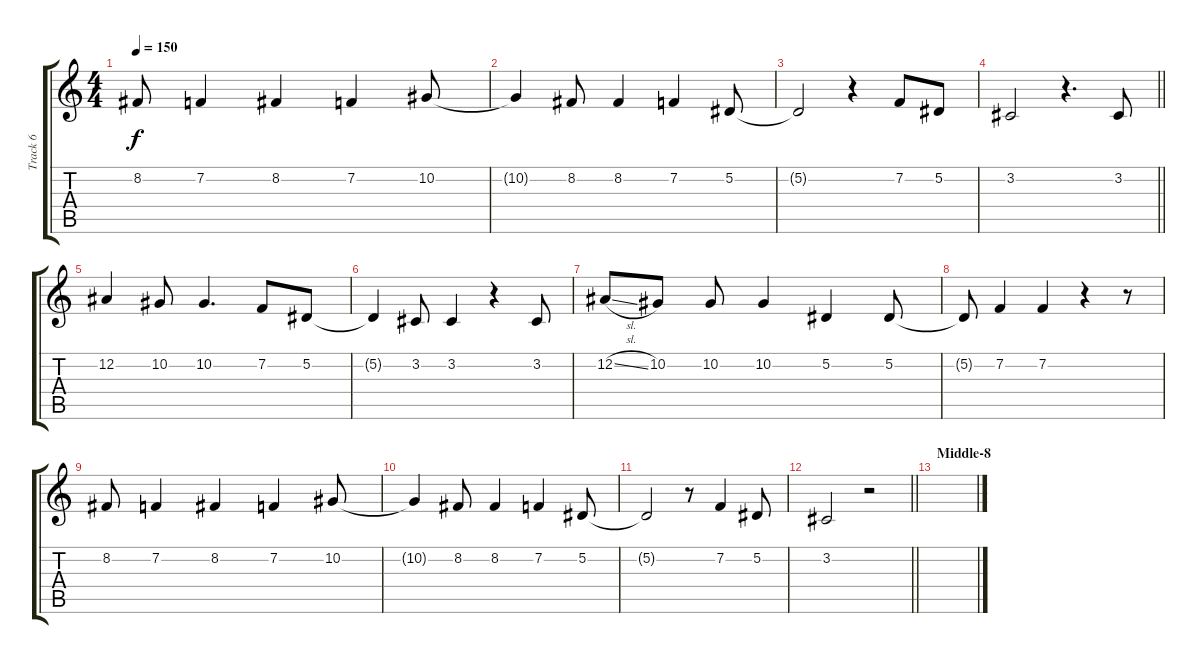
\track ("Track 6" "Track 6") {instrument oboe}
\staff {score tabs}
\tuning (Eb4 Bb3 Gb3 Db3 Ab2 Db2) {hide}
\ts (4 4)
\tempo 150
\clef g2
\ks c
8.2.8{dy f} 7.2.4 8.2.4 7.2.4 10.2.8 |
10.2{t}.4 8.2.8 8.2.4 7.2.4 5.2.8 |
5.2{t}.2 r.4 7.2.8 5.2.8 |
\barLineRight lightlight
3.2.2 r.4{d} 3.2.8 |
12.2.4 10.2.8 10.2.4{d} 7.2.8 5.2.8 |
5.2{t}.4 3.2.8 3.2.4 r.4 3.2.8 |
12.2{sl}.8 10.2.8 10.2.8 10.2.4 5.2.4 5.2.8 |
5.2{t}.8 7.2.4 7.2.4 r.4 r.8 |
8.2.8 7.2.4 8.2.4 7.2.4 10.2.8 |
10.2{t}.4 8.2.8 8.2.4 7.2.4 5.2.8 |
5.2{t}.2 r.8 7.2.4 5.2.8 |
\barLineRight lightlight
3.2.2 r.2 |
\section ("" "Middle-8")
